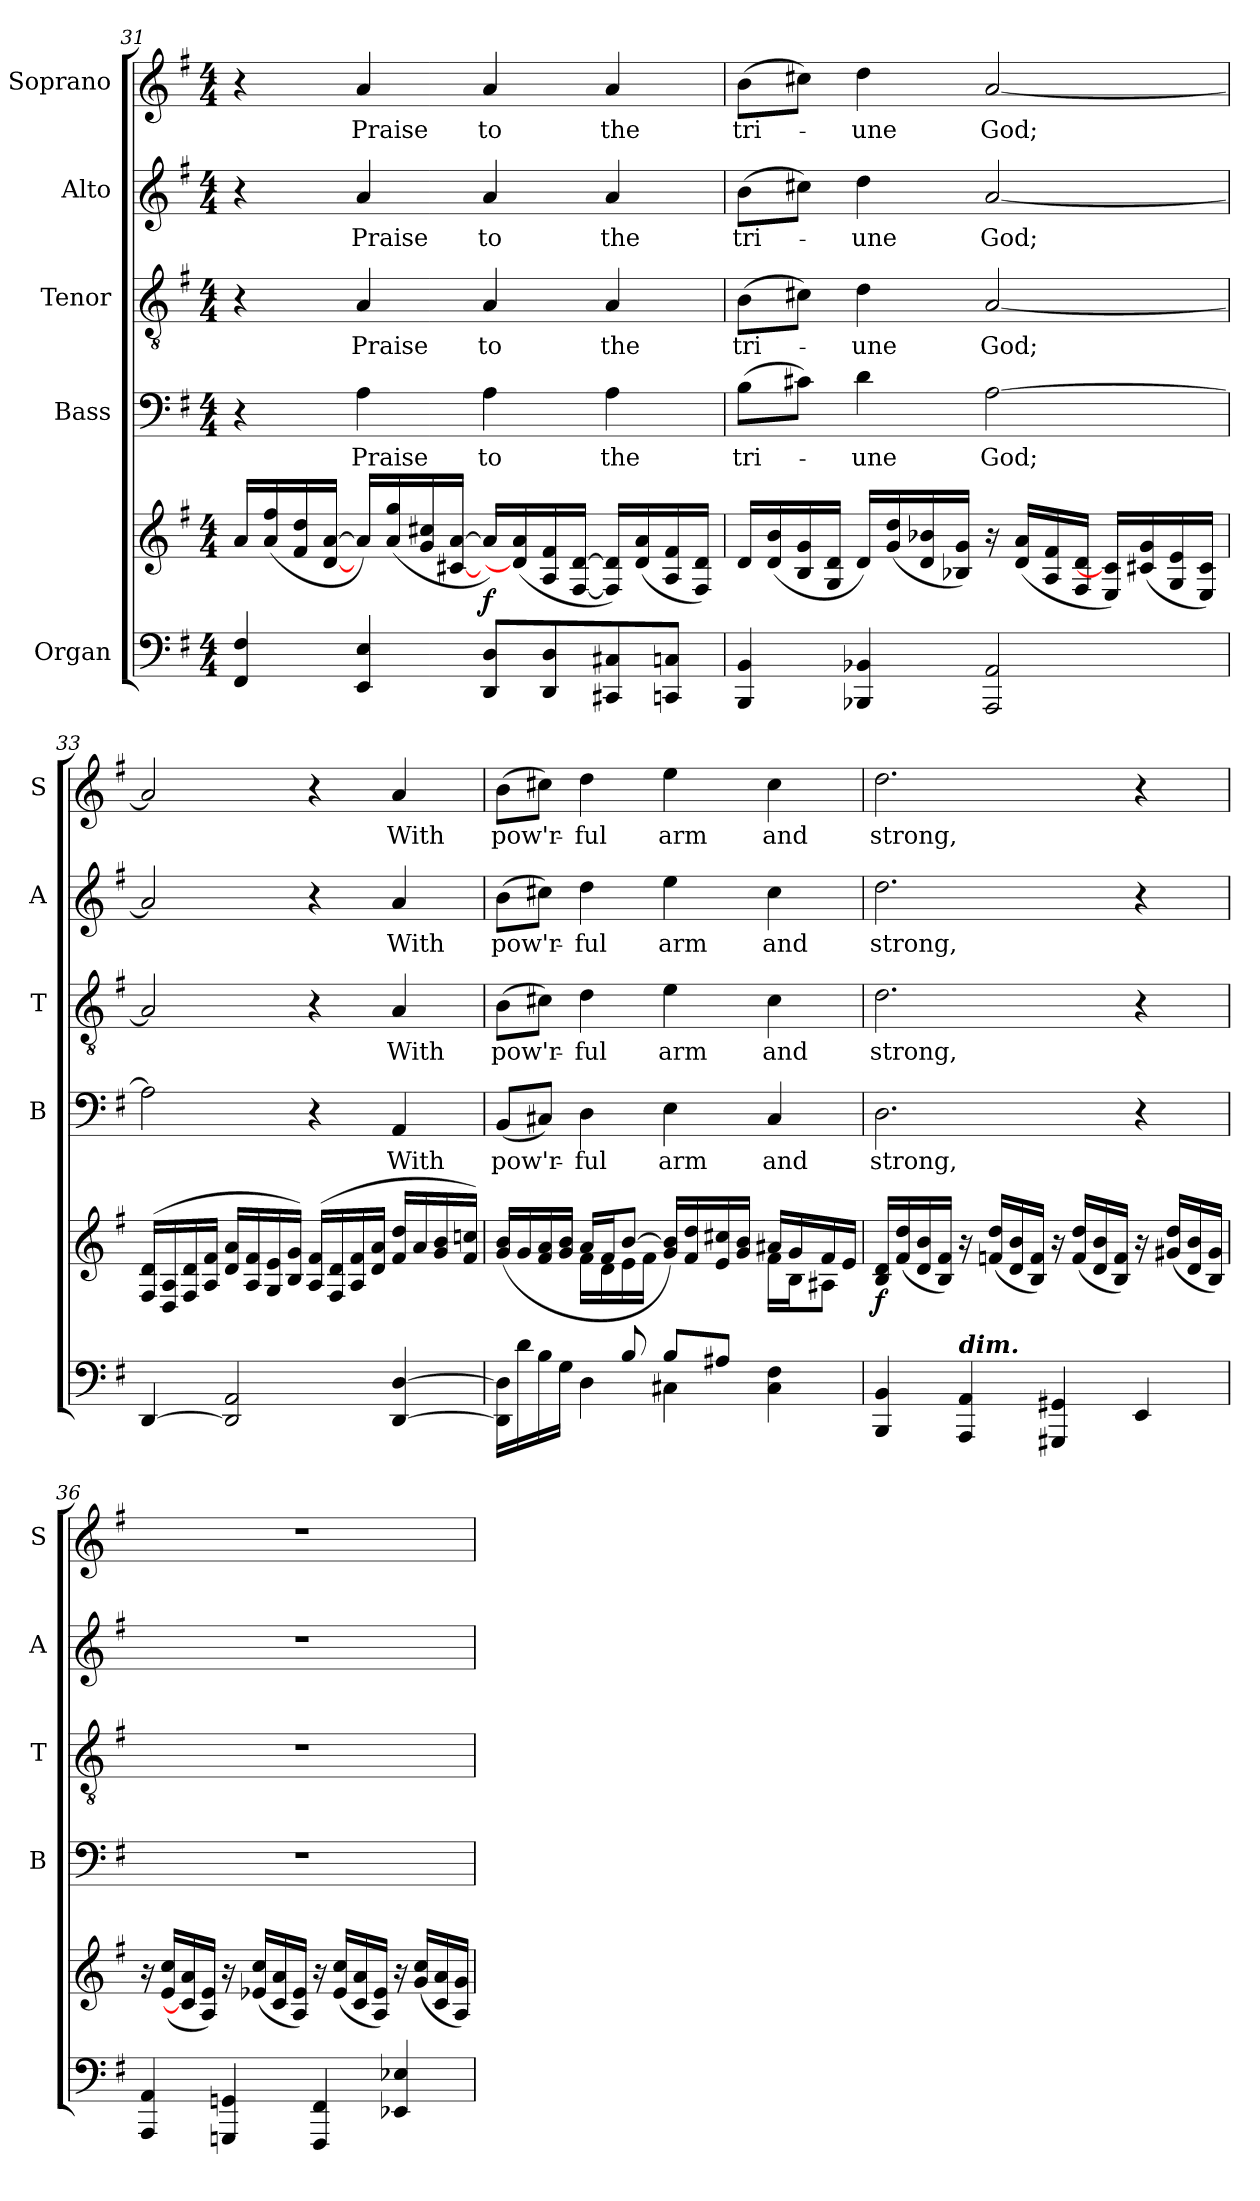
**kern	**kern	**dynam	**kern	**text	**kern	**text	**kern	**text	**kern	**text
*part5	*part5	*part5	*part4	*part4	*part3	*part3	*part2	*part2	*part1	*part1
*staff6	*staff5	*staff5/6	*staff4	*staff4	*staff3	*staff3	*staff2	*staff2	*staff1	*staff1
*I"Organ	*	*	*I"Bass	*	*I"Tenor	*	*I"Alto	*	*I"Soprano	*
*	*	*	*I'B	*	*I'T	*	*I'A	*	*I'S	*
*clefF4	*clefG2	*	*clefF4	*	*clefGv2	*	*clefG2	*	*clefG2	*
*k[f#]	*k[f#]	*	*k[f#]	*	*k[f#]	*	*k[f#]	*	*k[f#]	*
*G:	*G:	*	*G:	*	*G:	*	*G:	*	*G:	*
*M4/4	*M4/4	*	*M4/4	*	*M4/4	*	*M4/4	*	*M4/4	*
=31	=31	=31	=31	=31	=31	=31	=31	=31	=31	=31
4FF#/ 4F#/	16a/LL	.	4r	.	4r	.	4r	.	4r	.
.	(<16a/ 16ff#i/	.	.	.	.	.	.	.	.	.
.	16f#/ 16dd/	.	.	.	.	.	.	.	.	.
.	[16d/ [16a/JJ	.	.	.	.	.	.	.	.	.
!	!	!	!	!LO:LY:b	!	!LO:LY:b	!	!LO:LY:b	!	!LO:LY:b
4EE/ 4E/	16a/LL])	.	4A\	Praise	4A/	Praise	4a/	Praise	4a/	Praise
.	(<16a/ 16gg/	.	.	.	.	.	.	.	.	.
.	16g/ 16cc#X/	.	.	.	.	.	.	.	.	.
.	[16c#X/ [16a/JJ	.	.	.	.	.	.	.	.	.
!	!	!LO:DY:b	!	!LO:LY:b	!	!LO:LY:b	!	!LO:LY:b	!	!LO:LY:b
8DD/ 8D/L	16a/LL])	f	4A\	to	4A/	to	4a/	to	4a/	to
.	(<16d/] 16a/	.	.	.	.	.	.	.	.	.
8DD/ 8D/	16A/ 16f#/	.	.	.	.	.	.	.	.	.
.	[16F#/ [16d/JJ	.	.	.	.	.	.	.	.	.
!	!	!	!	!LO:LY:b	!	!LO:LY:b	!	!LO:LY:b	!	!LO:LY:b
8CC#X/ 8C#X/	16F#/] 16d/]LL)	.	4A\	the	4A/	the	4a/	the	4a/	the
.	(<16d/ 16a/	.	.	.	.	.	.	.	.	.
8CCn/ 8Cn/J	16A/ 16f#/	.	.	.	.	.	.	.	.	.
.	16F#/ 16d/JJ)	.	.	.	.	.	.	.	.	.
!!LO:PB:g=z
=32	=32	=32	=32	=32	=32	=32	=32	=32	=32	=32
!	!	!	!	!LO:LY:b	!	!LO:LY:b	!	!LO:LY:b	!	!LO:LY:b
4BBB/ 4BB/	16d/LL	.	(>8B\L	tri-	(>8B\L	tri-	(>8b\L	tri-	(>8b\L	tri-
.	(<16d/ 16b/	.	.	.	.	.	.	.	.	.
.	16B/ 16g/	.	8c#X\J)	.	8c#X\J)	.	8cc#X\J)	.	8cc#X\J)	.
.	16G/ 16d/JJ	.	.	.	.	.	.	.	.	.
!	!	!	!	!LO:LY:b	!	!LO:LY:b	!	!LO:LY:b	!	!LO:LY:b
4BBB-X/ 4BB-X/	16d/LL)	.	4d\	une	4d\	une	4dd\	une	4dd\	une
.	(<16g/ 16dd/	.	.	.	.	.	.	.	.	.
.	16d/ 16b-X/	.	.	.	.	.	.	.	.	.
.	16B-X/ 16g/JJ)	.	.	.	.	.	.	.	.	.
!	!	!	!	!LO:LY:b	!	!LO:LY:b	!	!LO:LY:b	!	!LO:LY:b
2AAA/ 2AA/	16r	.	[2A\	God;	[2A/	God;	[2a/	God;	[2a/	God;
.	(<16d/ 16a/LL	.	.	.	.	.	.	.	.	.
.	16A/ 16f#/	.	.	.	.	.	.	.	.	.
.	16F#/ 16d/JJ	.	.	.	.	.	.	.	.	.
.	16E/ 16c#/]LL)	.	.	.	.	.	.	.	.	.
.	(<16c#X/ 16g/	.	.	.	.	.	.	.	.	.
.	16G/ 16e/	.	.	.	.	.	.	.	.	.
.	16E/ 16c#/JJ)	.	.	.	.	.	.	.	.	.
!!LO:LB:g=z
=33	=33	=33	=33	=33	=33	=33	=33	=33	=33	=33
*^	*^	*	*	*	*	*	*	*	*	*
[4DD/	1ryy	(<16F#/ 16d/LL	1ryy	.	2A\]	.	2A/]	.	2a/]	.	2a/]	.
.	.	16D/ 16A/	.	.	.	.	.	.	.	.	.	.
.	.	16F#/ 16d/	.	.	.	.	.	.	.	.	.	.
.	.	16A/ 16f#/JJ	.	.	.	.	.	.	.	.	.	.
2DD/] 2AA/	.	16d/ 16a/LL	.	.	.	.	.	.	.	.	.	.
.	.	16A/ 16f#/	.	.	.	.	.	.	.	.	.	.
.	.	16G/ 16e/	.	.	.	.	.	.	.	.	.	.
.	.	16B/ 16g/JJ)	.	.	.	.	.	.	.	.	.	.
.	.	(<16A/ 16f#/LL	.	.	4r	.	4r	.	4r	.	4r	.
.	.	16F#/ 16d/	.	.	.	.	.	.	.	.	.	.
.	.	16A/ 16f#/	.	.	.	.	.	.	.	.	.	.
.	.	16d/ 16a/JJ	.	.	.	.	.	.	.	.	.	.
!	!	!	!	!	!	!LO:LY:b	!	!LO:LY:b	!	!LO:LY:b	!	!LO:LY:b
[4DD/ [4D/	.	16f#/ 16dd/LL	.	.	4AA/	With	4A/	With	4a/	With	4a/	With
.	.	16a/	.	.	.	.	.	.	.	.	.	.
.	.	16g/ 16b/	.	.	.	.	.	.	.	.	.	.
.	.	16f#/ 16ccni/JJ)	.	.	.	.	.	.	.	.	.	.
=34	=34	=34	=34	=34	=34	=34	=34	=34	=34	=34	=34	=34
!	!	!	!	!	!	!LO:LY:b	!	!LO:LY:b	!	!LO:LY:b	!	!LO:LY:b
16DD\] 16D\]LL	4ryy	(<16g/ 16b/LL	4ryy	.	(<8BB/L	pow'r-	(>8B\L	pow'r-	(>8b\L	pow'r-	(>8b\L	pow'r-
16d\	.	16g/	.	.	.	.	.	.	.	.	.	.
16B\	.	16f#/ 16a/	.	.	8C#X/J)	.	8c#X\J)	.	8cc#X\J)	.	8cc#X\J)	.
16G\JJ	.	16g/ 16b/JJ	.	.	.	.	.	.	.	.	.	.
!	!	!	!	!	!	!LO:LY:b	!	!LO:LY:b	!	!LO:LY:b	!	!LO:LY:b
4D\	8ryy	16a/LL	16f#\LL	.	4D\	ful	4d\	ful	4dd\	ful	4dd\	ful
.	.	16f#/J	16d\	.	.	.	.	.	.	.	.	.
.	8B/	[8b/J	16e\	.	.	.	.	.	.	.	.	.
.	.	.	16f#\JJ	.	.	.	.	.	.	.	.	.
!	!	!	!	!	!	!LO:LY:b	!	!LO:LY:b	!	!LO:LY:b	!	!LO:LY:b
4C#X\	8B/L	16g/ 16b/]LL)	4ryy	.	4E\	arm	4e\	arm	4ee\	arm	4ee\	arm
.	.	16f#/ 16dd/	.	.	.	.	.	.	.	.	.	.
.	8A#X/J	16e/ 16cc#X/	.	.	.	.	.	.	.	.	.	.
.	.	16g/ 16b/JJ	.	.	.	.	.	.	.	.	.	.
!	!	!	!	!	!	!LO:LY:b	!	!LO:LY:b	!	!LO:LY:b	!	!LO:LY:b
4C#\ 4F#\	4ryy	16a#X/LL	16f#\LL	.	4C#/	and	4c#\	and	4cc#\	and	4cc#\	and
.	.	16g/	16B\J	.	.	.	.	.	.	.	.	.
.	.	16f#/	8A#X\J	.	.	.	.	.	.	.	.	.
.	.	16e/JJ	.	.	.	.	.	.	.	.	.	.
!!LO:PB:g=z
=35	=35	=35	=35	=35	=35	=35	=35	=35	=35	=35	=35	=35
!	!	!	!	!LO:DY:b	!	!LO:LY:b	!	!LO:LY:b	!	!LO:LY:b	!	!LO:LY:b
4BBB/ 4BB/	1ryy	16B/ 16d/LL	2ryy	f	2.D\	strong,	2.d\	strong,	2.dd\	strong,	2.dd\	strong,
.	.	(<16f#/ 16dd/	.	.	.	.	.	.	.	.	.	.
.	.	16d/ 16b/	.	.	.	.	.	.	.	.	.	.
.	.	16B/ 16f#/JJ)	.	.	.	.	.	.	.	.	.	.
!LO:TX:a:Bi:t=dim.	!	!	!	!	!	!	!	!	!	!	!	!
4AAA/ 4AA/	.	16r	.	.	.	.	.	.	.	.	.	.
.	.	(<16fn/ 16dd/LL	.	.	.	.	.	.	.	.	.	.
.	.	16d/ 16b/	.	.	.	.	.	.	.	.	.	.
.	.	16B/ 16f/JJ)	.	.	.	.	.	.	.	.	.	.
4GGG#X/ 4GG#X/	.	16r	2ryy	.	.	.	.	.	.	.	.	.
.	.	(<16f/ 16dd/LL	.	.	.	.	.	.	.	.	.	.
.	.	16d/ 16b/	.	.	.	.	.	.	.	.	.	.
.	.	16B/ 16f/JJ)	.	.	.	.	.	.	.	.	.	.
4EE/	.	16r	.	.	4r	.	4r	.	4r	.	4r	.
.	.	(<16g#X/ 16dd/LL	.	.	.	.	.	.	.	.	.	.
.	.	16d/ 16b/	.	.	.	.	.	.	.	.	.	.
.	.	16B/ 16g#/JJ)	.	.	.	.	.	.	.	.	.	.
!!LO:LB:g=z
=36	=36	=36	=36	=36	=36	=36	=36	=36	=36	=36	=36	=36
4AAA/ 4AA/	1ryy	16r	2ryy	.	1r	.	1r	.	1r	.	1r	.
.	.	(<16e/ 16cc/LL	.	.	.	.	.	.	.	.	.	.
.	.	16c/] 16a/	.	.	.	.	.	.	.	.	.	.
.	.	16A/ 16e/JJ)	.	.	.	.	.	.	.	.	.	.
4GGGni/ 4GGni/	.	16r	.	.	.	.	.	.	.	.	.	.
.	.	(<16e-X/ 16cc/LL	.	.	.	.	.	.	.	.	.	.
.	.	16c/ 16a/	.	.	.	.	.	.	.	.	.	.
.	.	16A/ 16e-/JJ)	.	.	.	.	.	.	.	.	.	.
4FFF#i/ 4FF#i/	.	16r	2ryy	.	.	.	.	.	.	.	.	.
.	.	(<16e-/ 16cc/LL	.	.	.	.	.	.	.	.	.	.
.	.	16c/ 16a/	.	.	.	.	.	.	.	.	.	.
.	.	16A/ 16e-/JJ)	.	.	.	.	.	.	.	.	.	.
4EE-X/ 4E-X/	.	16r	.	.	.	.	.	.	.	.	.	.
.	.	(<16g/ 16cc/LL	.	.	.	.	.	.	.	.	.	.
.	.	16c/ 16a/	.	.	.	.	.	.	.	.	.	.
.	.	16A/ 16g/JJ)	.	.	.	.	.	.	.	.	.	.
*v	*v	*	*	*	*	*	*	*	*	*	*	*
*	*v	*v	*	*	*	*	*	*	*	*	*
=	=	=	=	=	=	=	=	=	=	=
*-	*-	*-	*-	*-	*-	*-	*-	*-	*-	*-
